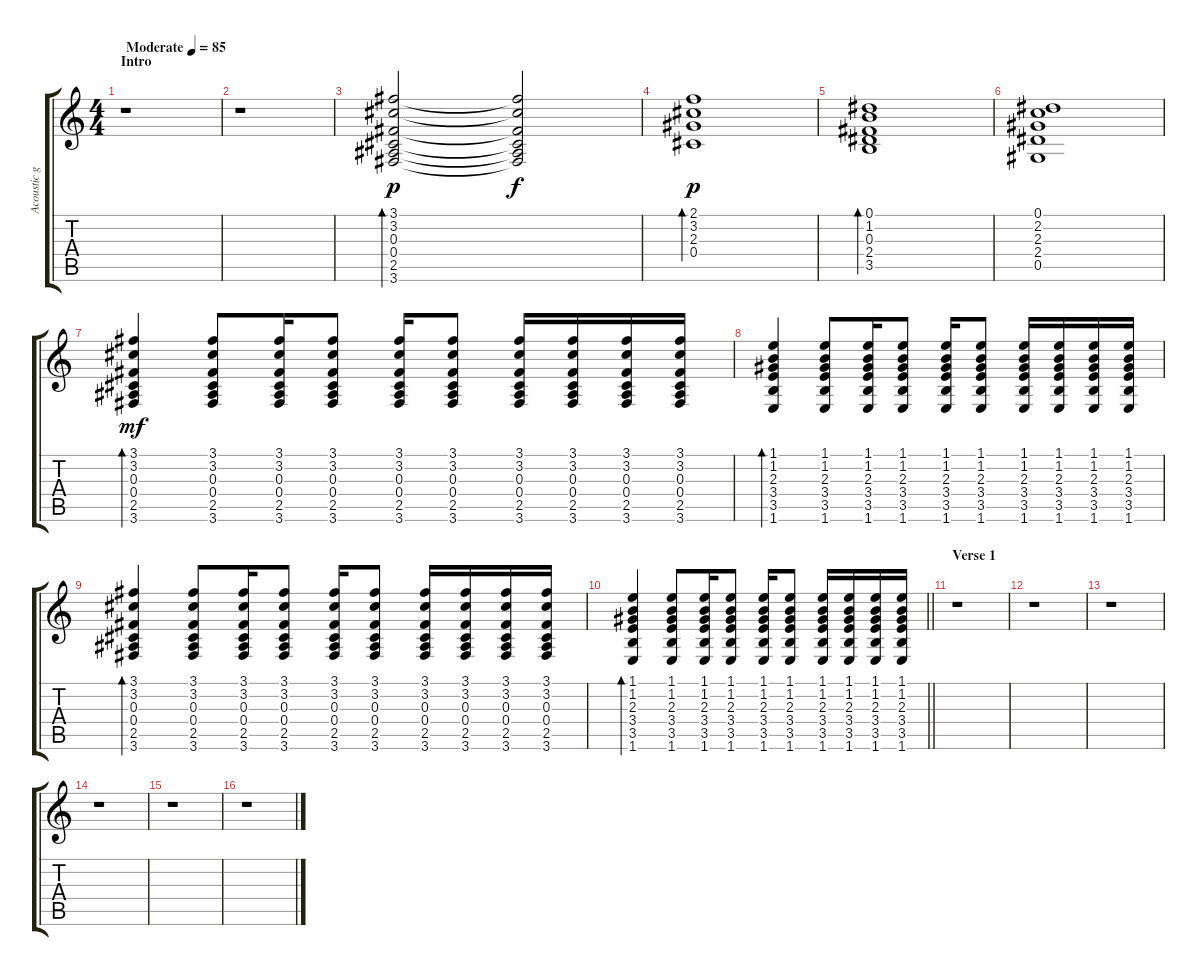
\track ("Acoustic guitar" "Acoustic g") {instrument acousticguitarsteel}
\staff {score tabs}
\tuning (Eb4 Bb3 Gb3 Db3 Ab2 Eb2) {hide}
\ts (4 4)
\section ("" "Intro")
\tempo (85 "Moderate")
\clef g2
\ks c
r.1{dy p instrument acousticguitarsteel} |
r.1 |
(3.1 3.2 0.3 0.4 2.5 3.6).2{bd 120 volume 16} (3.1{t} 3.2{t} 0.3{t} 0.4{t} 2.5{t} 3.6{t}).2{dy f} |
(2.1 3.2 2.3 0.4).1{bd 120 dy p} |
(0.1 1.2 0.3 2.4 3.5).1{bd 120} |
(0.1 2.2 2.3 2.4 0.5).1 |
(3.1 3.2 0.3 0.4 2.5 3.6).4{bd 120 dy mf} (3.1 3.2 0.3 0.4 2.5 3.6).8 (3.1 3.2 0.3 0.4 2.5 3.6).16 (3.1 3.2 0.3 0.4 2.5 3.6).8 (3.1 3.2 0.3 0.4 2.5 3.6).16 (3.1 3.2 0.3 0.4 2.5 3.6).8 (3.1 3.2 0.3 0.4 2.5 3.6).16 (3.1 3.2 0.3 0.4 2.5 3.6).16 (3.1 3.2 0.3 0.4 2.5 3.6).16 (3.1 3.2 0.3 0.4 2.5 3.6).16 |
(1.1 1.2 2.3 3.4 3.5 1.6).4{bd 120} (1.1 1.2 2.3 3.4 3.5 1.6).8 (1.1 1.2 2.3 3.4 3.5 1.6).16 (1.1 1.2 2.3 3.4 3.5 1.6).8 (1.1 1.2 2.3 3.4 3.5 1.6).16 (1.1 1.2 2.3 3.4 3.5 1.6).8 (1.1 1.2 2.3 3.4 3.5 1.6).16 (1.1 1.2 2.3 3.4 3.5 1.6).16 (1.1 1.2 2.3 3.4 3.5 1.6).16 (1.1 1.2 2.3 3.4 3.5 1.6).16 |
(3.1 3.2 0.3 0.4 2.5 3.6).4{bd 120} (3.1 3.2 0.3 0.4 2.5 3.6).8 (3.1 3.2 0.3 0.4 2.5 3.6).16 (3.1 3.2 0.3 0.4 2.5 3.6).8 (3.1 3.2 0.3 0.4 2.5 3.6).16 (3.1 3.2 0.3 0.4 2.5 3.6).8 (3.1 3.2 0.3 0.4 2.5 3.6).16 (3.1 3.2 0.3 0.4 2.5 3.6).16 (3.1 3.2 0.3 0.4 2.5 3.6).16 (3.1 3.2 0.3 0.4 2.5 3.6).16 |
\barLineRight lightlight
(1.1 1.2 2.3 3.4 3.5 1.6).4{bd 120} (1.1 1.2 2.3 3.4 3.5 1.6).8 (1.1 1.2 2.3 3.4 3.5 1.6).16 (1.1 1.2 2.3 3.4 3.5 1.6).8 (1.1 1.2 2.3 3.4 3.5 1.6).16 (1.1 1.2 2.3 3.4 3.5 1.6).8 (1.1 1.2 2.3 3.4 3.5 1.6).16 (1.1 1.2 2.3 3.4 3.5 1.6).16 (1.1 1.2 2.3 3.4 3.5 1.6).16 (1.1 1.2 2.3 3.4 3.5 1.6).16 |
\section ("" "Verse 1")
r.1 |
r.1 |
r.1 |
r.1 |
r.1 |
r.1
